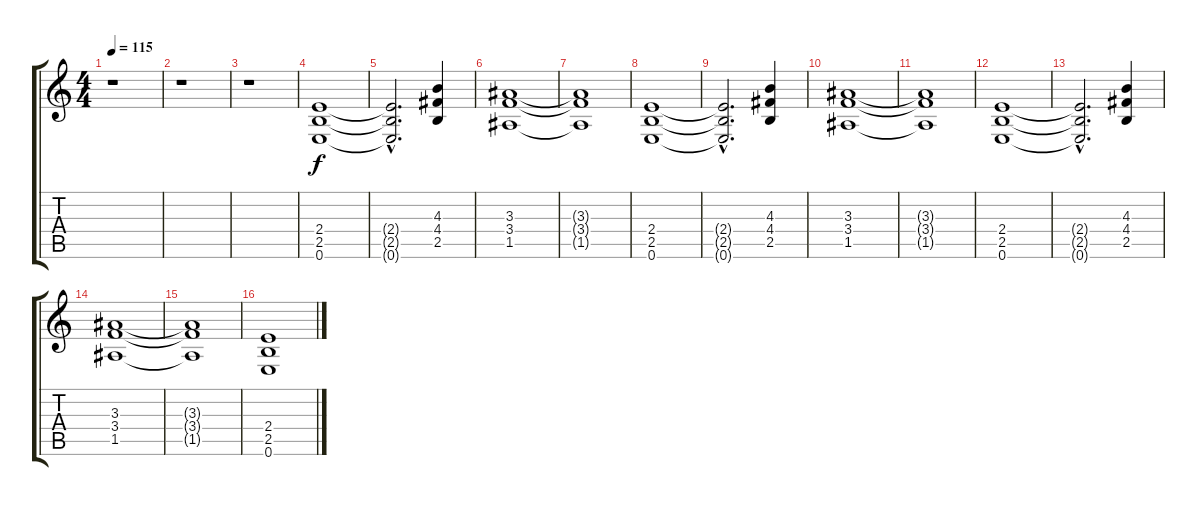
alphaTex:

\track "" {instrument distortionguitar}
\staff {score tabs}
\tuning (E4 B3 G3 D3 A2 E2) {hide}
\ts (4 4)
\tempo 115
\clef g2
\ks c
r.1{dy f instrument distortionguitar} |
r.1 |
r.1 |
(2.4 2.5 0.6).1 |
(2.4{hac t} 2.5{hac t} 0.6{hac t}).2{d} (4.3 4.4 2.5).4 |
(3.3 3.4 1.5).1 |
(3.3{t} 3.4{t} 1.5{t}).1 |
(2.4 2.5 0.6).1 |
(2.4{hac t} 2.5{hac t} 0.6{hac t}).2{d} (4.3 4.4 2.5).4 |
(3.3 3.4 1.5).1 |
(3.3{t} 3.4{t} 1.5{t}).1 |
(2.4 2.5 0.6).1 |
(2.4{hac t} 2.5{hac t} 0.6{hac t}).2{d} (4.3 4.4 2.5).4 |
(3.3 3.4 1.5).1 |
(3.3{t} 3.4{t} 1.5{t}).1 |
(2.4 2.5 0.6).1
